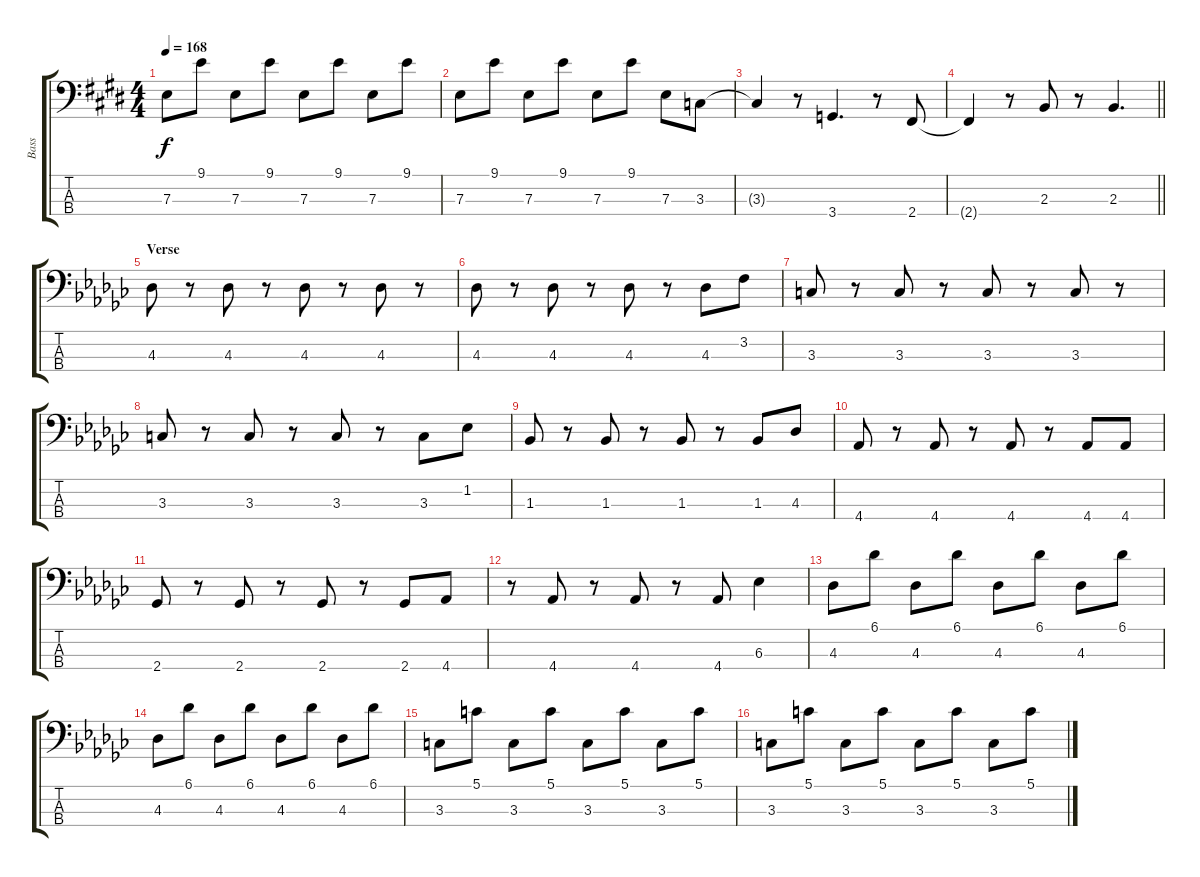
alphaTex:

\track ("Bass" "Bass") {instrument synthbass2}
\staff {score tabs}
\tuning (G2 D2 A1 E1) {hide}
\ts (4 4)
\tempo 168
\clef f4
\ks e
7.3.8{dy f} 9.1.8 7.3.8 9.1.8 7.3.8 9.1.8 7.3.8 9.1.8 |
7.3.8 9.1.8 7.3.8 9.1.8 7.3.8 9.1.8 7.3.8 3.3.8 |
3.3{t}.4 r.8 3.4.4{d} r.8 2.4.8 |
\barLineRight lightlight
2.4{t}.4 r.8 2.3.8 r.8 2.3.4{d} |
\section ("" "Verse")
\ks gb
4.3.8 r.8 4.3.8 r.8 4.3.8 r.8 4.3.8 r.8 |
4.3.8 r.8 4.3.8 r.8 4.3.8 r.8 4.3.8 3.2.8 |
3.3.8 r.8 3.3.8 r.8 3.3.8 r.8 3.3.8 r.8 |
3.3.8 r.8 3.3.8 r.8 3.3.8 r.8 3.3.8 1.2.8 |
1.3.8 r.8 1.3.8 r.8 1.3.8 r.8 1.3.8 4.3.8 |
4.4.8 r.8 4.4.8 r.8 4.4.8 r.8 4.4.8 4.4.8 |
2.4.8 r.8 2.4.8 r.8 2.4.8 r.8 2.4.8 4.4.8 |
r.8 4.4.8 r.8 4.4.8 r.8 4.4.8 6.3.4 |
4.3.8 6.1.8 4.3.8 6.1.8 4.3.8 6.1.8 4.3.8 6.1.8 |
4.3.8 6.1.8 4.3.8 6.1.8 4.3.8 6.1.8 4.3.8 6.1.8 |
3.3.8 5.1.8 3.3.8 5.1.8 3.3.8 5.1.8 3.3.8 5.1.8 |
3.3.8 5.1.8 3.3.8 5.1.8 3.3.8 5.1.8 3.3.8 5.1.8
